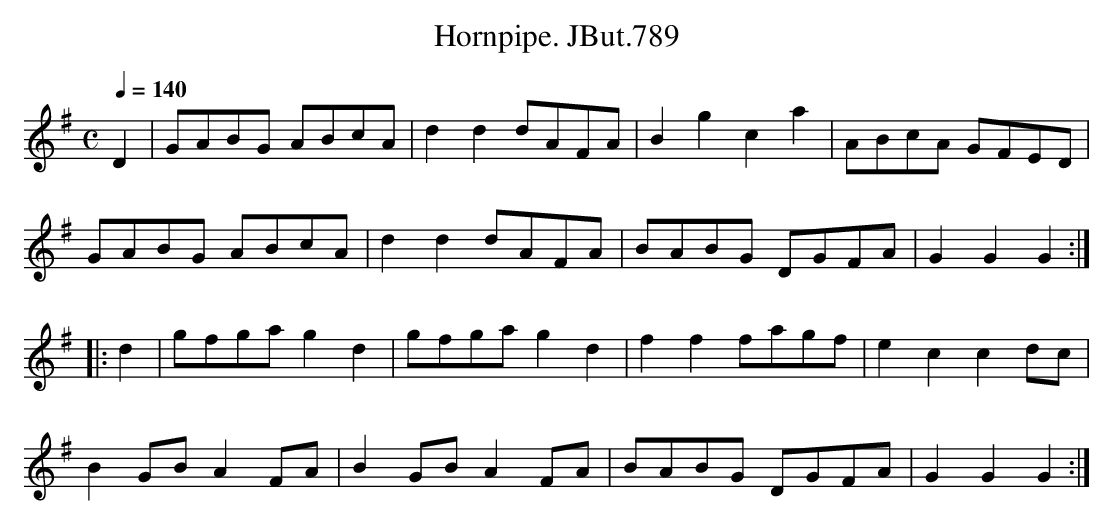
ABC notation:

X:1
T:Hornpipe. JBut.789
M:C
L:1/8
Q:1/4=140
K:G
D2|GABG ABcA|d2d2 dAFA|B2g2c2a2|ABcA GFED|
GABG ABcA|d2d2 dAFA|BABG DGFA|G2G2G2:|
|:d2|gfga g2d2|gfga g2d2|f2f2 fagf|e2c2c2 dc|
B2GB A2FA|B2GB A2FA|BABG DGFA|G2G2G2:|
